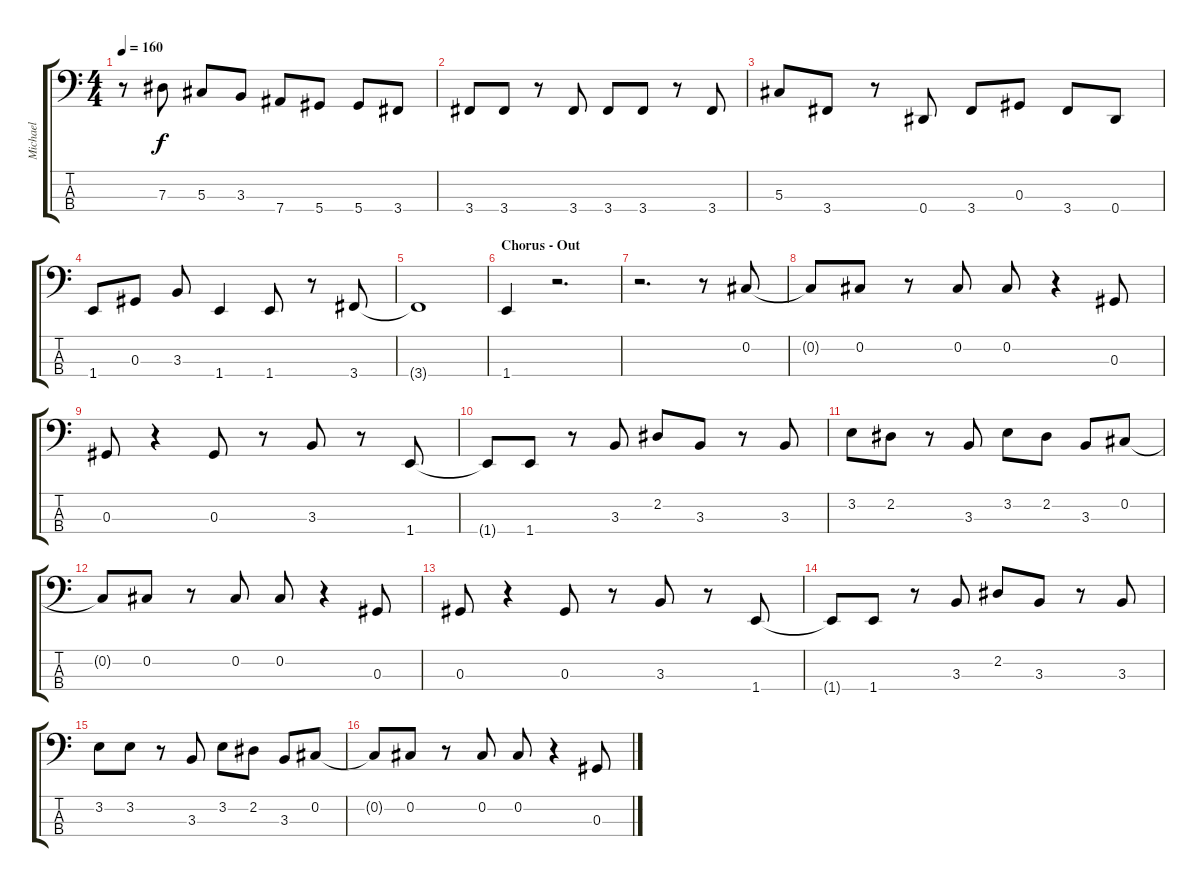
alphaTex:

\track ("Michael" "Michael") {instrument electricbasspick}
\staff {score tabs}
\tuning (Gb2 Db2 Ab1 Eb1) {hide}
\ts (4 4)
\tempo 160
\clef f4
\ks c
r.8{dy f} 7.3.8 5.3.8 3.3.8 7.4.8 5.4.8 5.4.8 3.4.8 |
3.4.8 3.4.8 r.8 3.4.8 3.4.8 3.4.8 r.8 3.4.8 |
5.3.8 3.4.8 r.8 0.4.8 3.4.8 0.3.8 3.4.8 0.4.8 |
1.4.8 0.3.8 3.3.8 1.4.4 1.4.8 r.8 3.4.8 |
3.4{t}.1 |
\section ("" "Chorus - Out")
1.4.4 r.2{d} |
r.2{d} r.8 0.2.8 |
0.2{t}.8 0.2.8 r.8 0.2.8 0.2.8 r.4 0.3.8 |
0.3.8 r.4 0.3.8 r.8 3.3.8 r.8 1.4.8 |
1.4{t}.8 1.4.8 r.8 3.3.8 2.2.8 3.3.8 r.8 3.3.8 |
3.2.8 2.2.8 r.8 3.3.8 3.2.8 2.2.8 3.3.8 0.2.8 |
0.2{t}.8 0.2.8 r.8 0.2.8 0.2.8 r.4 0.3.8 |
0.3.8 r.4 0.3.8 r.8 3.3.8 r.8 1.4.8 |
1.4{t}.8 1.4.8 r.8 3.3.8 2.2.8 3.3.8 r.8 3.3.8 |
3.2.8 3.2.8 r.8 3.3.8 3.2.8 2.2.8 3.3.8 0.2.8 |
0.2{t}.8 0.2.8 r.8 0.2.8 0.2.8 r.4 0.3.8
